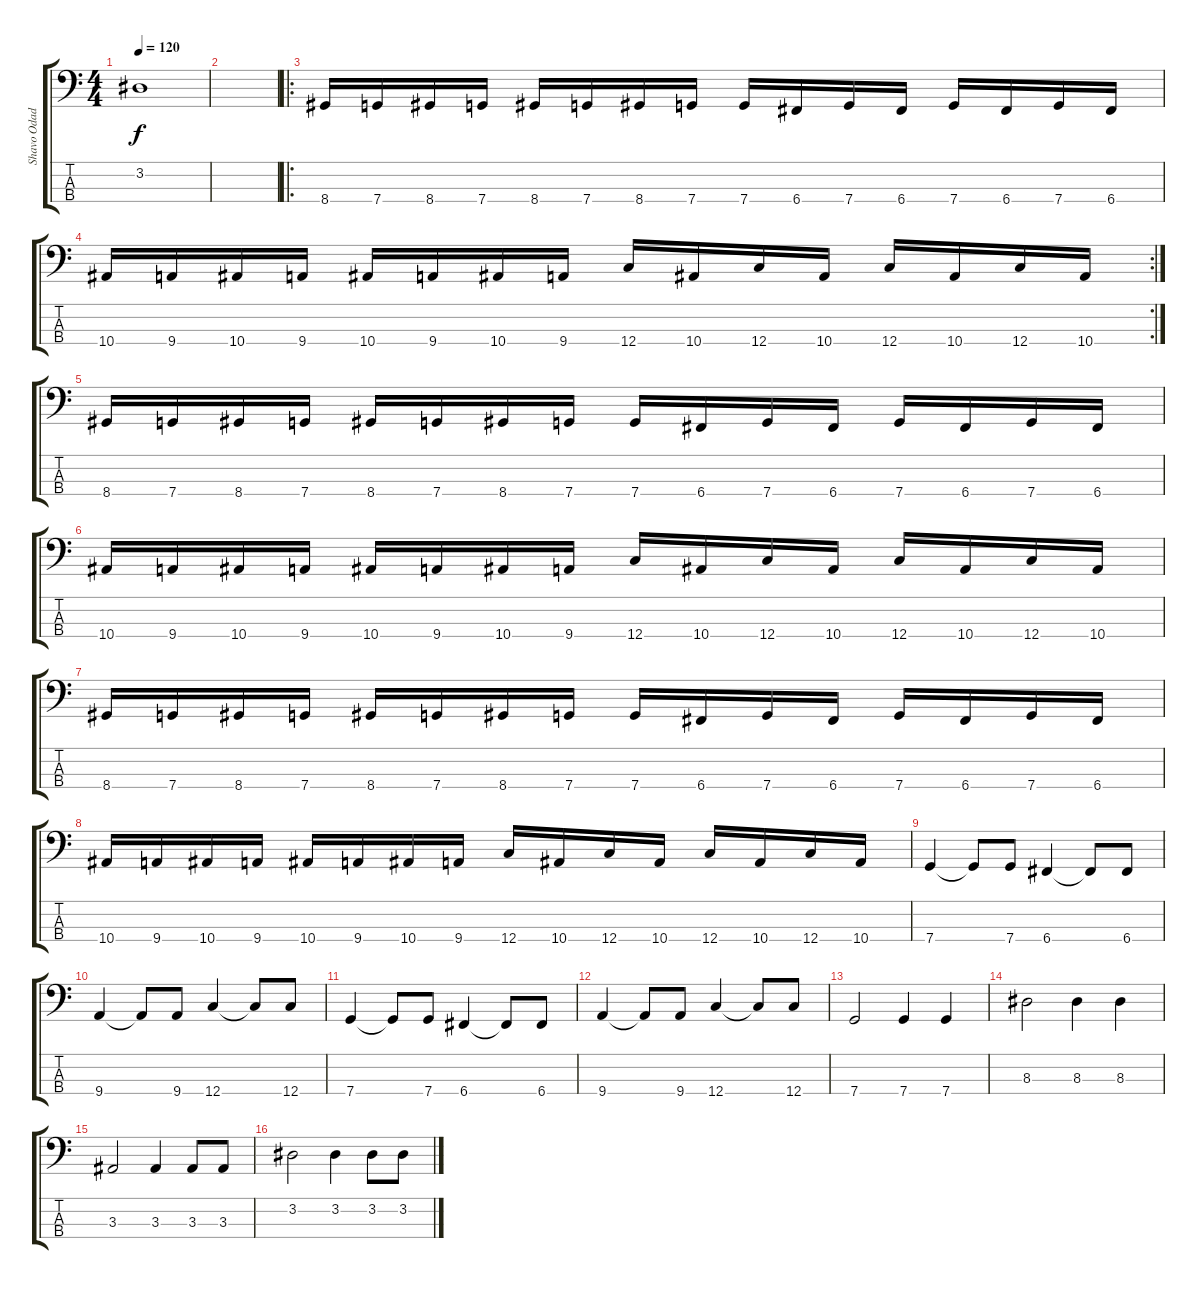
\track ("Shavo Odadjian (Bass)" "Shavo Odad") {instrument acousticbass}
\staff {score tabs}
\tuning (F2 C2 G1 C1) {hide}
\ts (4 4)
\tempo 120
\clef f4
\ks c
3.2.1{dy f} |
|
\ro
8.4.16 7.4.16 8.4.16 7.4.16 8.4.16 7.4.16 8.4.16 7.4.16 7.4.16 6.4.16 7.4.16 6.4.16 7.4.16 6.4.16 7.4.16 6.4.16 |
\rc 2
10.4.16 9.4.16 10.4.16 9.4.16 10.4.16 9.4.16 10.4.16 9.4.16 12.4.16 10.4.16 12.4.16 10.4.16 12.4.16 10.4.16 12.4.16 10.4.16 |
8.4.16 7.4.16 8.4.16 7.4.16 8.4.16 7.4.16 8.4.16 7.4.16 7.4.16 6.4.16 7.4.16 6.4.16 7.4.16 6.4.16 7.4.16 6.4.16 |
10.4.16 9.4.16 10.4.16 9.4.16 10.4.16 9.4.16 10.4.16 9.4.16 12.4.16 10.4.16 12.4.16 10.4.16 12.4.16 10.4.16 12.4.16 10.4.16 |
8.4.16 7.4.16 8.4.16 7.4.16 8.4.16 7.4.16 8.4.16 7.4.16 7.4.16 6.4.16 7.4.16 6.4.16 7.4.16 6.4.16 7.4.16 6.4.16 |
10.4.16 9.4.16 10.4.16 9.4.16 10.4.16 9.4.16 10.4.16 9.4.16 12.4.16 10.4.16 12.4.16 10.4.16 12.4.16 10.4.16 12.4.16 10.4.16 |
7.4.4 7.4{t}.8 7.4.8 6.4.4 6.4{t}.8 6.4.8 |
9.4.4 9.4{t}.8 9.4.8 12.4.4 12.4{t}.8 12.4.8 |
7.4.4 7.4{t}.8 7.4.8 6.4.4 6.4{t}.8 6.4.8 |
9.4.4 9.4{t}.8 9.4.8 12.4.4 12.4{t}.8 12.4.8 |
7.4.2 7.4.4 7.4.4 |
8.3.2 8.3.4 8.3.4 |
3.3.2 3.3.4 3.3.8 3.3.8 |
3.2.2 3.2.4 3.2.8 3.2.8
